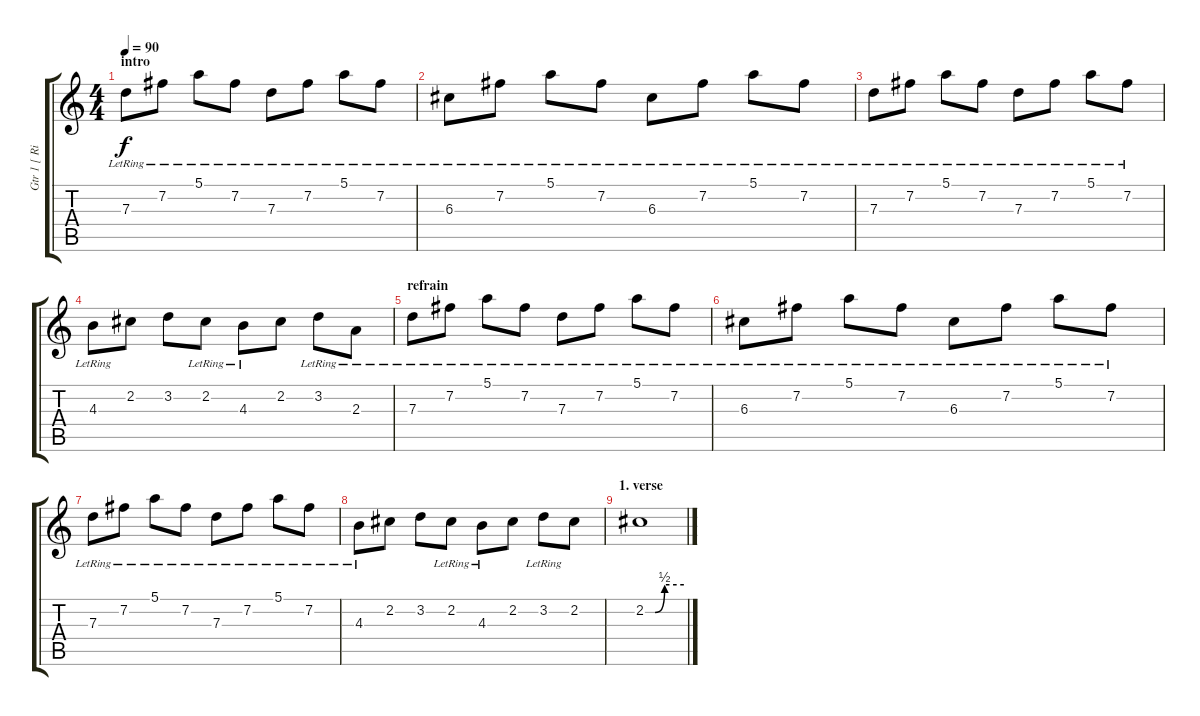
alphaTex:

\track ("Gtr 1 [ Richard Kruspe ]" "Gtr 1 [ Ri") {instrument electricguitarmuted}
\staff {score tabs}
\tuning (E4 B3 G3 D3 A2 E2) {hide}
\ts (4 4)
\section ("" "intro")
\tempo 90
\clef g2
\ks c
7.3{lr}.8{dy f instrument electricguitarmuted} 7.2{lr}.8 5.1{lr}.8 7.2{lr}.8 7.3{lr}.8 7.2{lr}.8 5.1{lr}.8 7.2{lr}.8 |
6.3{lr}.8 7.2{lr}.8 5.1{lr}.8 7.2{lr}.8 6.3{lr}.8 7.2{lr}.8 5.1{lr}.8 7.2{lr}.8 |
7.3{lr}.8 7.2{lr}.8 5.1{lr}.8 7.2{lr}.8 7.3{lr}.8 7.2{lr}.8 5.1{lr}.8 7.2{lr}.8 |
4.3{lr}.8 2.2.8 3.2.8 2.2{lr}.8 4.3{lr}.8 2.2.8 3.2{lr}.8 2.3{lr}.8 |
\section ("" "refrain")
7.3{lr}.8 7.2{lr}.8 5.1{lr}.8 7.2{lr}.8 7.3{lr}.8 7.2{lr}.8 5.1{lr}.8 7.2{lr}.8 |
6.3{lr}.8 7.2{lr}.8 5.1{lr}.8 7.2{lr}.8 6.3{lr}.8 7.2{lr}.8 5.1{lr}.8 7.2{lr}.8 |
7.3{lr}.8 7.2{lr}.8 5.1{lr}.8 7.2{lr}.8 7.3{lr}.8 7.2{lr}.8 5.1{lr}.8 7.2{lr}.8 |
4.3{lr}.8 2.2.8 3.2.8 2.2{lr}.8 4.3{lr}.8 2.2.8 3.2{lr}.8 2.2.8 |
\section ("" "1. verse")
2.2{be (custom 0 0 15 0 30 2 60 2)}.1
